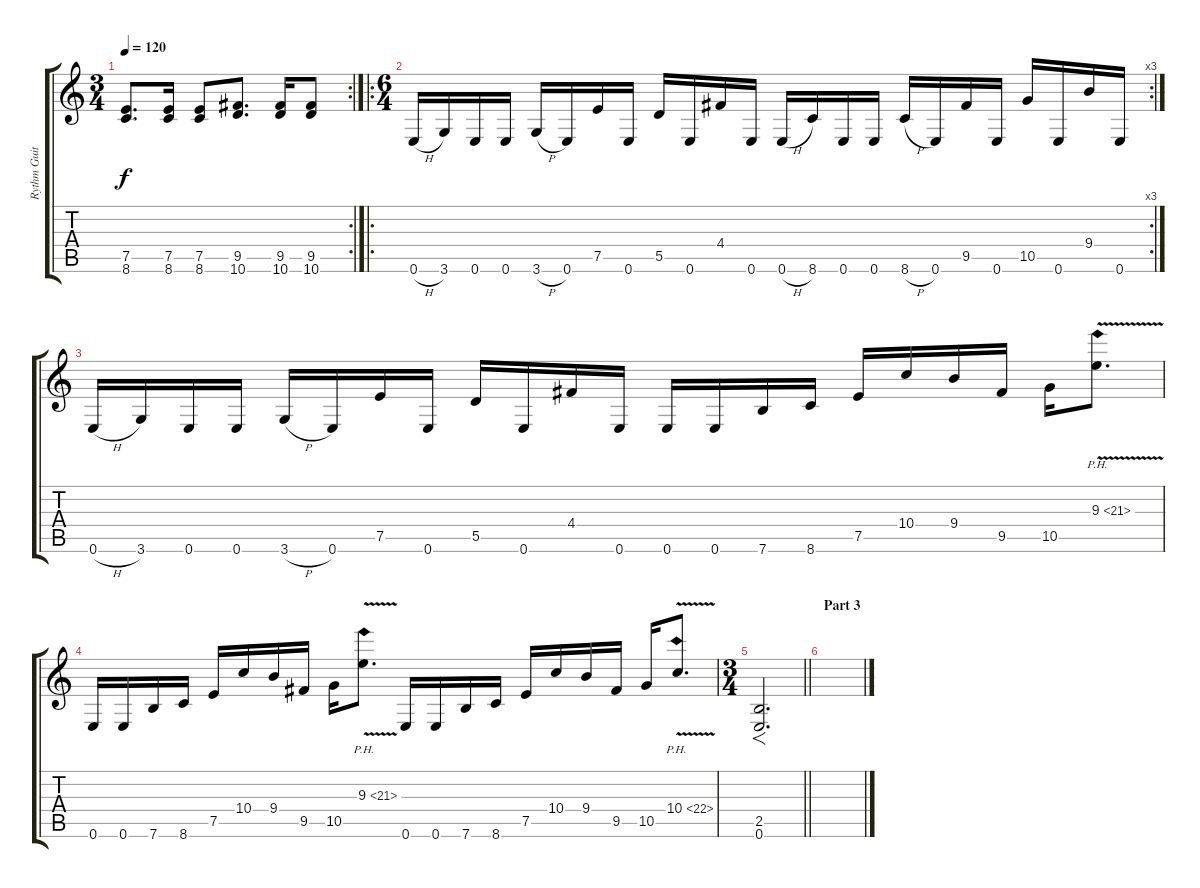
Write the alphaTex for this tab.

\track ("Rythm Guitar" "Rythm Guit") {instrument acousticguitarsteel}
\staff {score tabs}
\tuning (E4 B3 G3 D3 A2 E2) {hide}
\rc 2
\ts (3 4)
\tempo 120
\clef g2
\ks c
(7.5 8.6).8{d dy f} (7.5 8.6).16 (7.5 8.6).8 (9.5 10.6).8{d} (9.5 10.6).16 (9.5 10.6).8 |
\ro
\rc 3
\ts (6 4)
0.6{h}.16 3.6.16 0.6.16 0.6.16 3.6{h}.16 0.6.16 7.5.16 0.6.16 5.5.16 0.6.16 4.4.16 0.6.16 0.6{h}.16 8.6.16 0.6.16 0.6.16 8.6{h}.16 0.6.16 9.5.16 0.6.16 10.5.16 0.6.16 9.4.16 0.6.16 |
0.6{h}.16 3.6.16 0.6.16 0.6.16 3.6{h}.16 0.6.16 7.5.16 0.6.16 5.5.16 0.6.16 4.4.16 0.6.16 0.6.16 0.6.16 7.6.16 8.6.16 7.5.16 10.4.16 9.4.16 9.5.16 10.5.16 9.3{ph 12 v}.8{d} |
0.6.16 0.6.16 7.6.16 8.6.16 7.5.16 10.4.16 9.4.16 9.5.16 10.5.16 9.3{ph 12 v}.8{d} 0.6.16 0.6.16 7.6.16 8.6.16 7.5.16 10.4.16 9.4.16 9.5.16 10.5.16 10.4{ph 12 v}.8{d} |
\ts (3 4)
\barLineRight lightlight
(2.5 0.6).2{f d} |
\section ("" "Part 3")
